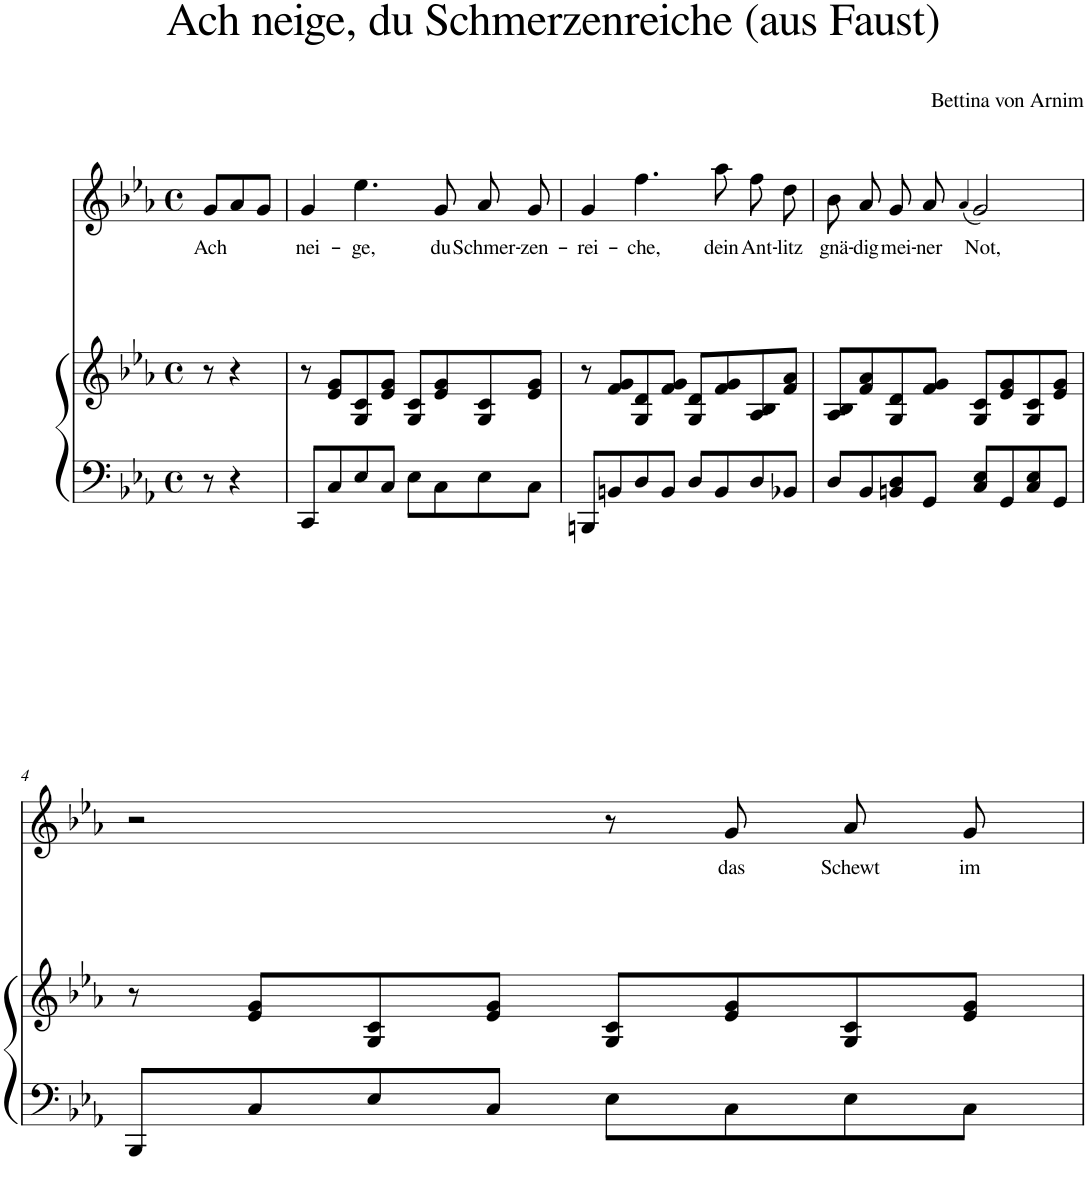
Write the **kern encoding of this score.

**kern	**kern	**kern	**text
*part2	*part2	*part1	*part1
*staff3	*staff2	*staff1	*staff1
*I"Piano	*	*I"Voice	*
*I'Pno	*	*	*
*clefF4	*clefG2	*clefG2	*
*k[b-e-a-]	*k[b-e-a-]	*k[b-e-a-]	*
*M4/4	*M4/4	*M4/4	*
*met(c)	*met(c)	*met(c)	*
=	=	=	=
!	!	!	!LO:LY:b
8r	8r	8g/L	Ach
4r	4r	8a-/	.
.	.	8g/J	.
=1	=1	=1	=1
!	!	!	!LO:LY:b
8CC/L	8r	4g/	nei-
8C/	8e-/ 8g/L	.	.
!	!	!	!LO:LY:b
8E-/	8G/ 8c/	4.ee-\	-ge,
8C/J	8e-/ 8g/J	.	.
8E-\L	8G/ 8c/L	.	.
!	!	!	!LO:LY:b
8C\	8e-/ 8g/	8g/	du
!	!	!	!LO:LY:b
8E-\	8G/ 8c/	8a-/	Schmer-
!	!	!	!LO:LY:b
8C\J	8e-/ 8g/J	8g/	-zen-
=2	=2	=2	=2
!	!	!	!LO:LY:b
8BBBn/L	8r	4g/	-rei-
8BBn/	8f/ 8g/L	.	.
!	!	!	!LO:LY:b
8D/	8G/ 8d/	4.ff\	-che,
8BB/J	8f/ 8g/J	.	.
8D/L	8G/ 8d/L	.	.
!	!	!	!LO:LY:b
8BB/	8f/ 8g/	8aa-\	dein
!	!	!	!LO:LY:b
8D/	8A-/ 8B-/	8ff\	Ant-
!	!	!	!LO:LY:b
8BB-X/J	8f/ 8a-/J	8dd\	-litz
=3	=3	=3	=3
!	!	!	!LO:LY:b
8D/L	8A-/ 8B-/L	8b-\	gnä-
!	!	!	!LO:LY:b
8BB-/	8f/ 8a-/	8a-/	-dig
!	!	!	!LO:LY:b
8BBn/ 8D/	8G/ 8d/	8g/	mei-
!	!	!	!LO:LY:b
8GG/J	8f/ 8g/J	8a-/	-ner
.	.	(4qa-/	.
!	!	!	!LO:LY:b
8C/ 8E-/L	8G/ 8c/L	2g/)	Not,
8GG/	8e-/ 8g/	.	.
8C/ 8E-/	8G/ 8c/	.	.
8GG/J	8e-/ 8g/J	.	.
!!LO:LB:g=z
=4	=4	=4	=4
8BBB-/L	8r	2r	.
8C/	8e-/ 8g/L	.	.
8E-/	8G/ 8c/	.	.
8C/J	8e-/ 8g/J	.	.
8E-\L	8G/ 8c/L	8r	.
!	!	!	!LO:LY:b
8C\	8e-/ 8g/	8g/	das
!	!	!	!LO:LY:b
8E-\	8G/ 8c/	8a-/	Schewt
!	!	!	!LO:LY:b
8C\J	8e-/ 8g/J	8g/	im
=	=	=	=
*-	*-	*-	*-
